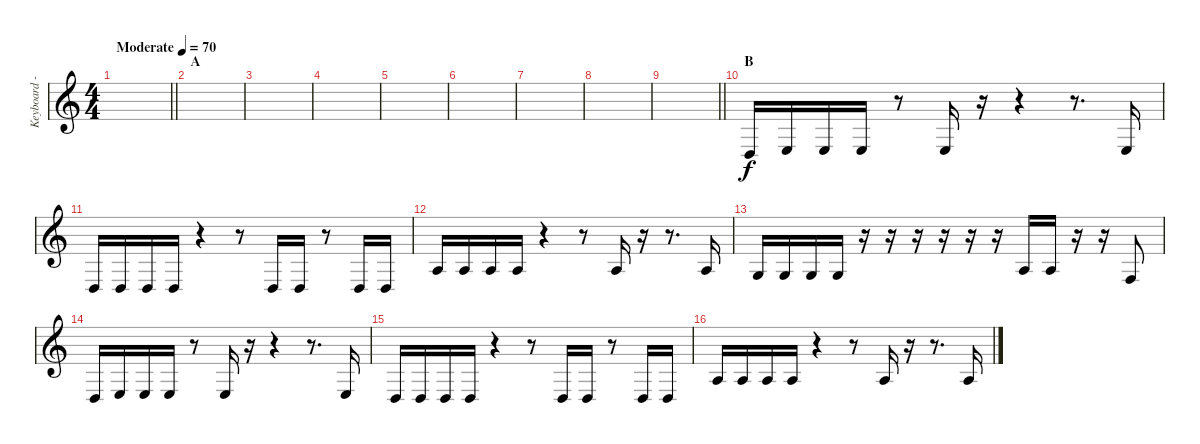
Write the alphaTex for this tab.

\track ("Keyboard - Riff B" "Keyboard -") {instrument lead8bassandlead}
\staff {score}
\tuning (E4 B3 G3 D3 A2 E2) {hide}
\ts (4 4)
\tempo (70 "Moderate")
\clef g2
\barLineRight lightlight
\ks c
|
\section ("" "A")
|
|
|
|
|
|
|
\barLineRight lightlight
|
\section ("" "B")
0.4.16 2.4.16 2.4.16 2.4.16 r.8 2.4.16 r.16 r.4 r.8{d} 2.4.16 |
0.4.16 0.4.16 0.4.16 0.4.16 r.4 r.8 0.4.16 0.4.16 r.8 0.4.16 0.4.16 |
2.3.16 2.3.16 2.3.16 2.3.16 r.4 r.8 2.3.16 r.16 r.8{d} 2.3.16 |
0.3.16 0.3.16 0.3.16 0.3.16 r.16 r.16 r.16 r.16 r.16 r.16 2.3.16 2.3.16 r.16 r.16 3.4.8 |
0.4.16 2.4.16 2.4.16 2.4.16 r.8 2.4.16 r.16 r.4 r.8{d} 2.4.16 |
0.4.16 0.4.16 0.4.16 0.4.16 r.4 r.8 0.4.16 0.4.16 r.8 0.4.16 0.4.16 |
2.3.16 2.3.16 2.3.16 2.3.16 r.4 r.8 2.3.16 r.16 r.8{d} 2.3.16
